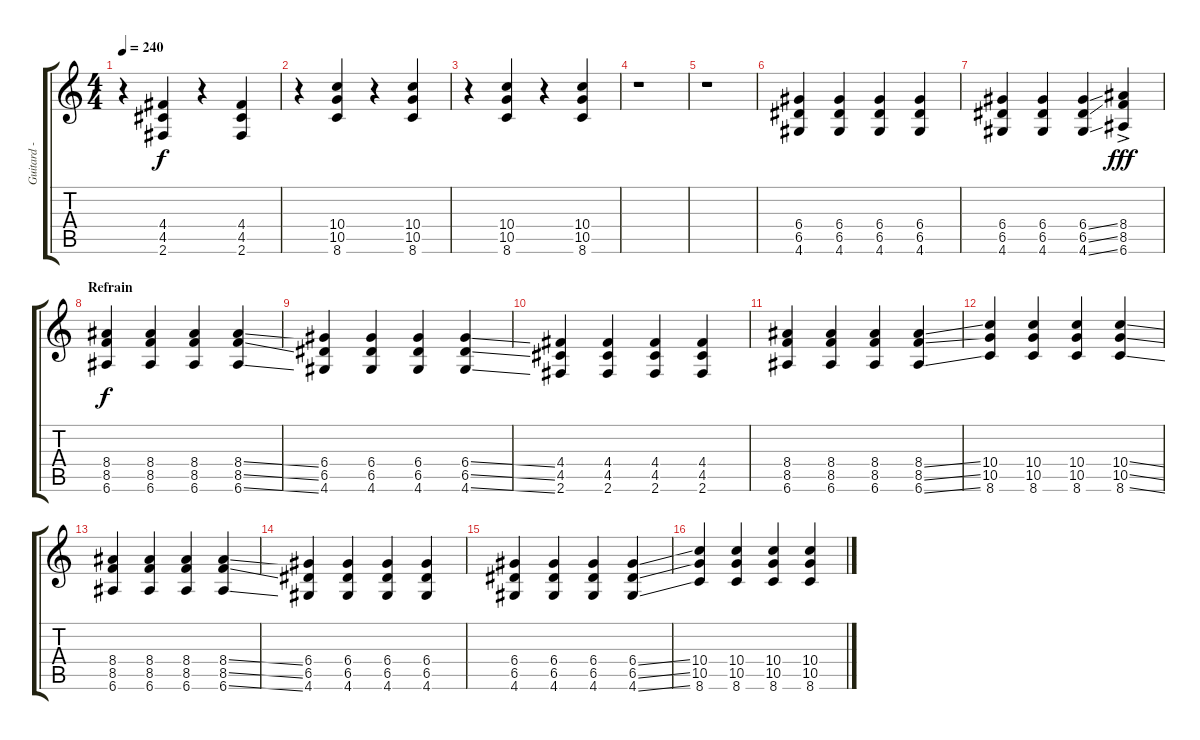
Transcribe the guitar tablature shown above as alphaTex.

\track ("Guitard - Yves" "Guitard - ") {instrument overdrivenguitar}
\staff {score tabs}
\tuning (E4 B3 G3 D3 A2 E2) {hide}
\ts (4 4)
\tempo 240
\clef g2
\ks c
r.4{dy f} (4.4 4.5 2.6).4 r.4 (4.4 4.5 2.6).4 |
r.4 (10.4 10.5 8.6).4 r.4 (10.4 10.5 8.6).4 |
r.4 (10.4 10.5 8.6).4 r.4 (10.4 10.5 8.6).4 |
r.1 |
r.1 |
(6.4 6.5 4.6).4 (6.4 6.5 4.6).4 (6.4 6.5 4.6).4 (6.4 6.5 4.6).4 |
(6.4 6.5 4.6).4 (6.4 6.5 4.6).4 (6.4{ss} 6.5{ss} 4.6{ss}).4 (8.4 8.5{ac} 6.6{ac}).4{dy fff} |
\section ("" "Refrain")
(8.4 8.5 6.6).4{dy f} (8.4 8.5 6.6).4 (8.4 8.5 6.6).4 (8.4{ss} 8.5{ss} 6.6{ss}).4 |
(6.4 6.5 4.6).4 (6.4 6.5 4.6).4 (6.4 6.5 4.6).4 (6.4{ss} 6.5{ss} 4.6{ss}).4 |
(4.4 4.5 2.6).4 (4.4 4.5 2.6).4 (4.4 4.5 2.6).4 (4.4 4.5 2.6).4 |
(8.4 8.5 6.6).4 (8.4 8.5 6.6).4 (8.4 8.5 6.6).4 (8.4{ss} 8.5{ss} 6.6{ss}).4 |
(10.4 10.5 8.6).4 (10.4 10.5 8.6).4 (10.4 10.5 8.6).4 (10.4{ss} 10.5{ss} 8.6{ss}).4 |
(8.4 8.5 6.6).4 (8.4 8.5 6.6).4 (8.4 8.5 6.6).4 (8.4{ss} 8.5{ss} 6.6{ss}).4 |
(6.4 6.5 4.6).4 (6.4 6.5 4.6).4 (6.4 6.5 4.6).4 (6.4 6.5 4.6).4 |
(6.4 6.5 4.6).4 (6.4 6.5 4.6).4 (6.4 6.5 4.6).4 (6.4{ss} 6.5{ss} 4.6{ss}).4 |
(10.4 10.5 8.6).4 (10.4 10.5 8.6).4 (10.4 10.5 8.6).4 (10.4{ss} 10.5{ss} 8.6{ss}).4
